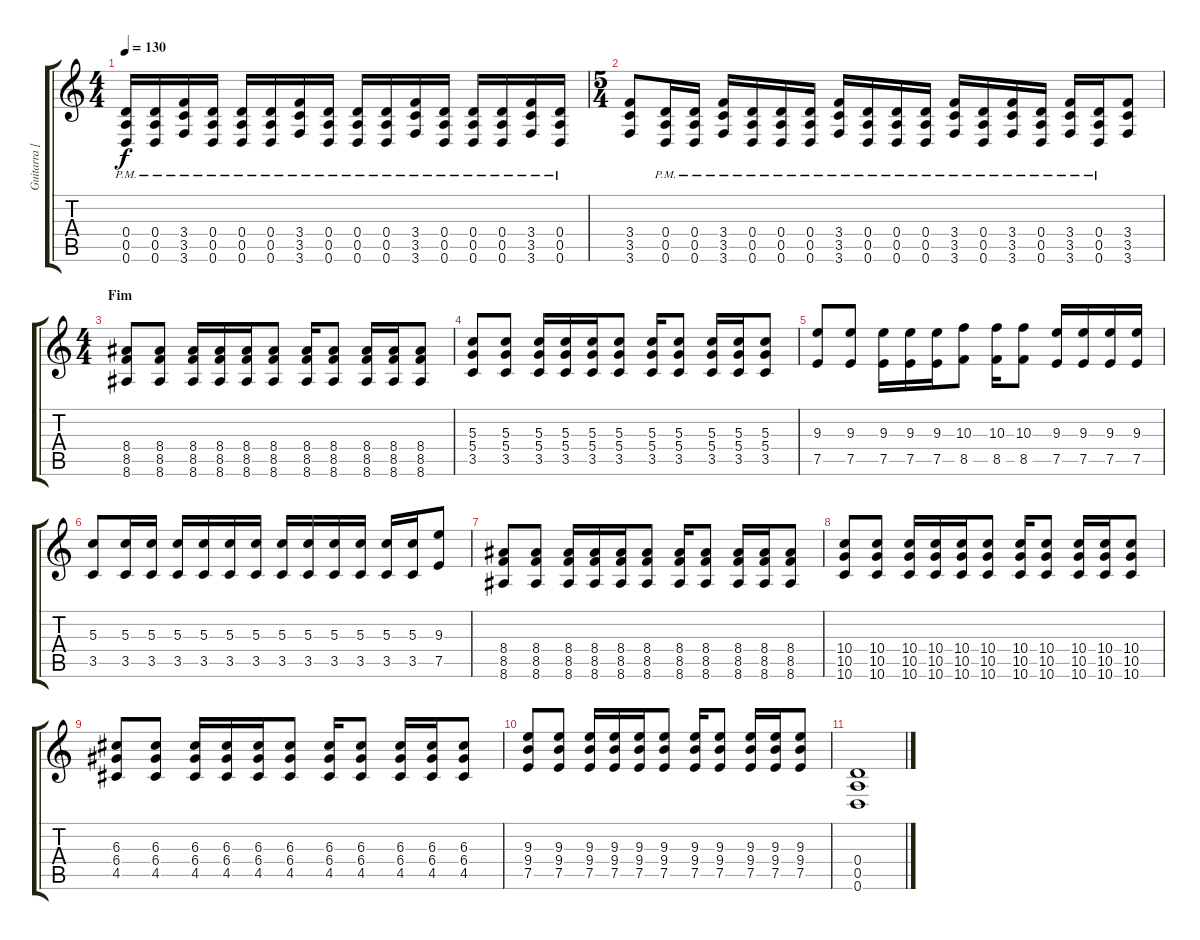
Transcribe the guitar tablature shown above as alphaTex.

\track ("Guitarra [Philippe]" "Guitarra [") {instrument distortionguitar}
\staff {score tabs}
\tuning (E4 B3 G3 D3 A2 D2) {hide}
\ts (4 4)
\tempo 130
\clef g2
\ks c
(0.4{pm} 0.5{pm} 0.6{pm}).16{dy f} (0.4{pm} 0.5{pm} 0.6{pm}).16 (3.4{pm} 3.5{pm} 3.6{pm}).16 (0.4{pm} 0.5{pm} 0.6{pm}).16 (0.4{pm} 0.5{pm} 0.6{pm}).16 (0.4{pm} 0.5{pm} 0.6{pm}).16 (3.4{pm} 3.5{pm} 3.6{pm}).16 (0.4{pm} 0.5{pm} 0.6{pm}).16 (0.4{pm} 0.5{pm} 0.6{pm}).16 (0.4{pm} 0.5{pm} 0.6{pm}).16 (3.4{pm} 3.5{pm} 3.6{pm}).16 (0.4{pm} 0.5{pm} 0.6{pm}).16 (0.4{pm} 0.5{pm} 0.6{pm}).16 (0.4{pm} 0.5{pm} 0.6{pm}).16 (3.4{pm} 3.5{pm} 3.6{pm}).16 (0.4{pm} 0.5{pm} 0.6{pm}).16 |
\ts (5 4)
(3.4 3.5 3.6).8 (0.4{pm} 0.5{pm} 0.6{pm}).16 (0.4{pm} 0.5{pm} 0.6{pm}).16 (3.4{pm} 3.5{pm} 3.6{pm}).16 (0.4{pm} 0.5{pm} 0.6{pm}).16 (0.4{pm} 0.5{pm} 0.6{pm}).16 (0.4{pm} 0.5{pm} 0.6{pm}).16 (3.4{pm} 3.5{pm} 3.6{pm}).16 (0.4{pm} 0.5{pm} 0.6{pm}).16 (0.4{pm} 0.5{pm} 0.6{pm}).16 (0.4{pm} 0.5{pm} 0.6{pm}).16 (3.4{pm} 3.5{pm} 3.6{pm}).16 (0.4{pm} 0.5{pm} 0.6{pm}).16 (3.4{pm} 3.5{pm} 3.6{pm}).16 (0.4{pm} 0.5{pm} 0.6{pm}).16 (3.4{pm} 3.5{pm} 3.6{pm}).16 (0.4{pm} 0.5{pm} 0.6{pm}).16 (3.4 3.5 3.6).8 |
\ts (4 4)
\section ("" "Fim")
(8.4 8.5 8.6).8 (8.4 8.5 8.6).8 (8.4 8.5 8.6).16 (8.4 8.5 8.6).16 (8.4 8.5 8.6).16 (8.4 8.5 8.6).8 (8.4 8.5 8.6).16 (8.4 8.5 8.6).8 (8.4 8.5 8.6).16 (8.4 8.5 8.6).16 (8.4 8.5 8.6).8 |
(5.3 5.4 3.5).8 (5.3 5.4 3.5).8 (5.3 5.4 3.5).16 (5.3 5.4 3.5).16 (5.3 5.4 3.5).16 (5.3 5.4 3.5).8 (5.3 5.4 3.5).16 (5.3 5.4 3.5).8 (5.3 5.4 3.5).16 (5.3 5.4 3.5).16 (5.3 5.4 3.5).8 |
(9.3 7.5).8 (9.3 7.5).8 (9.3 7.5).16 (9.3 7.5).16 (9.3 7.5).16 (10.3 8.5).8 (10.3 8.5).16 (10.3 8.5).8 (9.3 7.5).16 (9.3 7.5).16 (9.3 7.5).16 (9.3 7.5).16 |
(5.3 3.5).8 (5.3 3.5).16 (5.3 3.5).16 (5.3 3.5).16 (5.3 3.5).16 (5.3 3.5).16 (5.3 3.5).16 (5.3 3.5).16 (5.3 3.5).16 (5.3 3.5).16 (5.3 3.5).16 (5.3 3.5).16 (5.3 3.5).16 (9.3 7.5).8 |
(8.4 8.5 8.6).8 (8.4 8.5 8.6).8 (8.4 8.5 8.6).16 (8.4 8.5 8.6).16 (8.4 8.5 8.6).16 (8.4 8.5 8.6).8 (8.4 8.5 8.6).16 (8.4 8.5 8.6).8 (8.4 8.5 8.6).16 (8.4 8.5 8.6).16 (8.4 8.5 8.6).8 |
(10.4 10.5 10.6).8 (10.4 10.5 10.6).8 (10.4 10.5 10.6).16 (10.4 10.5 10.6).16 (10.4 10.5 10.6).16 (10.4 10.5 10.6).8 (10.4 10.5 10.6).16 (10.4 10.5 10.6).8 (10.4 10.5 10.6).16 (10.4 10.5 10.6).16 (10.4 10.5 10.6).8 |
(6.3 6.4 4.5).8 (6.3 6.4 4.5).8 (6.3 6.4 4.5).16 (6.3 6.4 4.5).16 (6.3 6.4 4.5).16 (6.3 6.4 4.5).8 (6.3 6.4 4.5).16 (6.3 6.4 4.5).8 (6.3 6.4 4.5).16 (6.3 6.4 4.5).16 (6.3 6.4 4.5).8 |
(9.3 9.4 7.5).8 (9.3 9.4 7.5).8 (9.3 9.4 7.5).16 (9.3 9.4 7.5).16 (9.3 9.4 7.5).16 (9.3 9.4 7.5).8 (9.3 9.4 7.5).16 (9.3 9.4 7.5).8 (9.3 9.4 7.5).16 (9.3 9.4 7.5).16 (9.3 9.4 7.5).8 |
(0.4 0.5 0.6).1
